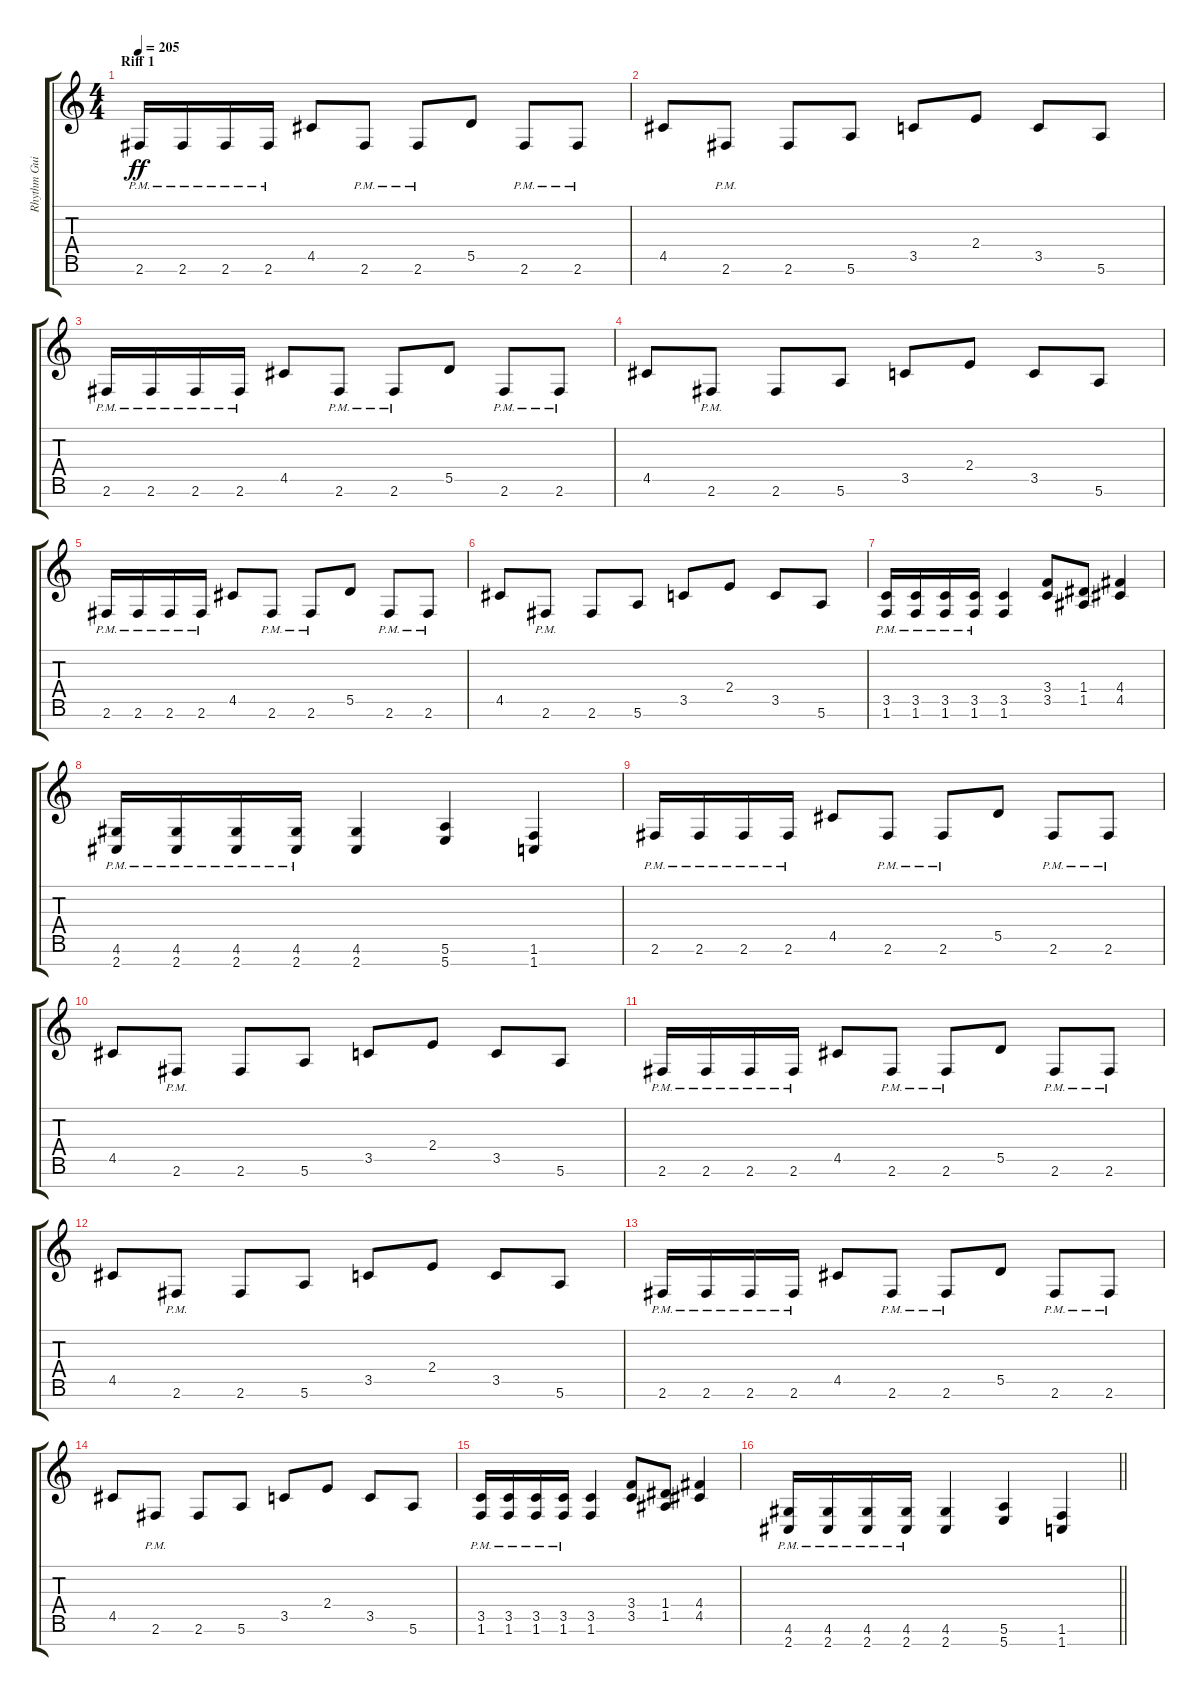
\track ("Rhythm Guitar 1" "Rhythm Gui") {instrument distortionguitar}
\staff {score tabs}
\tuning (E4 B3 G3 D3 A2 E2 B1) {hide}
\ts (4 4)
\section ("" "Riff 1")
\tempo 205
\clef g2
\ks c
2.6{pm}.16{dy ff} 2.6{pm}.16 2.6{pm}.16 2.6{pm}.16 4.5.8 2.6{pm}.8 2.6{pm}.8 5.5.8 2.6{pm}.8 2.6{pm}.8 |
4.5.8 2.6{pm}.8 2.6.8 5.6.8 3.5.8 2.4.8 3.5.8 5.6.8 |
2.6{pm}.16 2.6{pm}.16 2.6{pm}.16 2.6{pm}.16 4.5.8 2.6{pm}.8 2.6{pm}.8 5.5.8 2.6{pm}.8 2.6{pm}.8 |
4.5.8 2.6{pm}.8 2.6.8 5.6.8 3.5.8 2.4.8 3.5.8 5.6.8 |
2.6{pm}.16 2.6{pm}.16 2.6{pm}.16 2.6{pm}.16 4.5.8 2.6{pm}.8 2.6{pm}.8 5.5.8 2.6{pm}.8 2.6{pm}.8 |
4.5.8 2.6{pm}.8 2.6.8 5.6.8 3.5.8 2.4.8 3.5.8 5.6.8 |
(3.5{pm} 1.6{pm}).16 (3.5{pm} 1.6{pm}).16 (3.5{pm} 1.6{pm}).16 (3.5{pm} 1.6{pm}).16 (3.5 1.6).4 (3.4 3.5).8 (1.4 1.5).8 (4.4 4.5).4 |
(4.6{pm} 2.7{pm}).16 (4.6{pm} 2.7{pm}).16 (4.6{pm} 2.7{pm}).16 (4.6{pm} 2.7{pm}).16 (4.6 2.7).4 (5.6 5.7).4 (1.6 1.7).4 |
2.6{pm}.16 2.6{pm}.16 2.6{pm}.16 2.6{pm}.16 4.5.8 2.6{pm}.8 2.6{pm}.8 5.5.8 2.6{pm}.8 2.6{pm}.8 |
4.5.8 2.6{pm}.8 2.6.8 5.6.8 3.5.8 2.4.8 3.5.8 5.6.8 |
2.6{pm}.16 2.6{pm}.16 2.6{pm}.16 2.6{pm}.16 4.5.8 2.6{pm}.8 2.6{pm}.8 5.5.8 2.6{pm}.8 2.6{pm}.8 |
4.5.8 2.6{pm}.8 2.6.8 5.6.8 3.5.8 2.4.8 3.5.8 5.6.8 |
2.6{pm}.16 2.6{pm}.16 2.6{pm}.16 2.6{pm}.16 4.5.8 2.6{pm}.8 2.6{pm}.8 5.5.8 2.6{pm}.8 2.6{pm}.8 |
4.5.8 2.6{pm}.8 2.6.8 5.6.8 3.5.8 2.4.8 3.5.8 5.6.8 |
(3.5{pm} 1.6{pm}).16 (3.5{pm} 1.6{pm}).16 (3.5{pm} 1.6{pm}).16 (3.5{pm} 1.6{pm}).16 (3.5 1.6).4 (3.4 3.5).8 (1.4 1.5).8 (4.4 4.5).4 |
\barLineRight lightlight
(4.6{pm} 2.7{pm}).16 (4.6{pm} 2.7{pm}).16 (4.6{pm} 2.7{pm}).16 (4.6{pm} 2.7{pm}).16 (4.6 2.7).4 (5.6 5.7).4 (1.6 1.7).4
